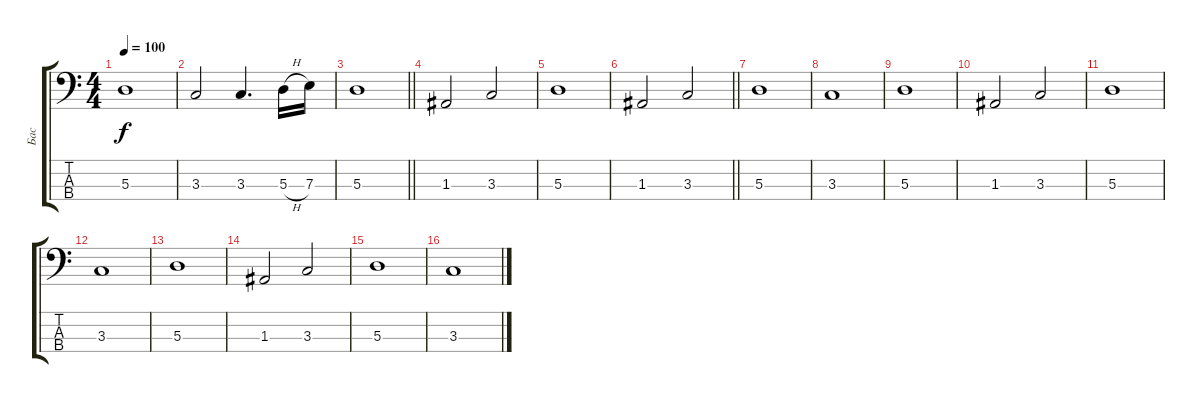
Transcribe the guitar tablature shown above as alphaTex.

\track ("Бас" "Бас") {instrument electricbassfinger}
\staff {score tabs}
\tuning (G2 D2 A1 E1) {hide}
\ts (4 4)
\tempo 100
\clef f4
\ks c
5.3.1{dy f} |
3.3.2 3.3.4{d} 5.3{h}.16 7.3.16 |
\barLineRight lightlight
5.3.1 |
1.3.2 3.3.2 |
5.3.1 |
\barLineRight lightlight
1.3.2 3.3.2 |
5.3.1 |
3.3.1 |
5.3.1 |
1.3.2 3.3.2 |
5.3.1 |
3.3.1 |
5.3.1 |
1.3.2 3.3.2 |
5.3.1 |
3.3.1
